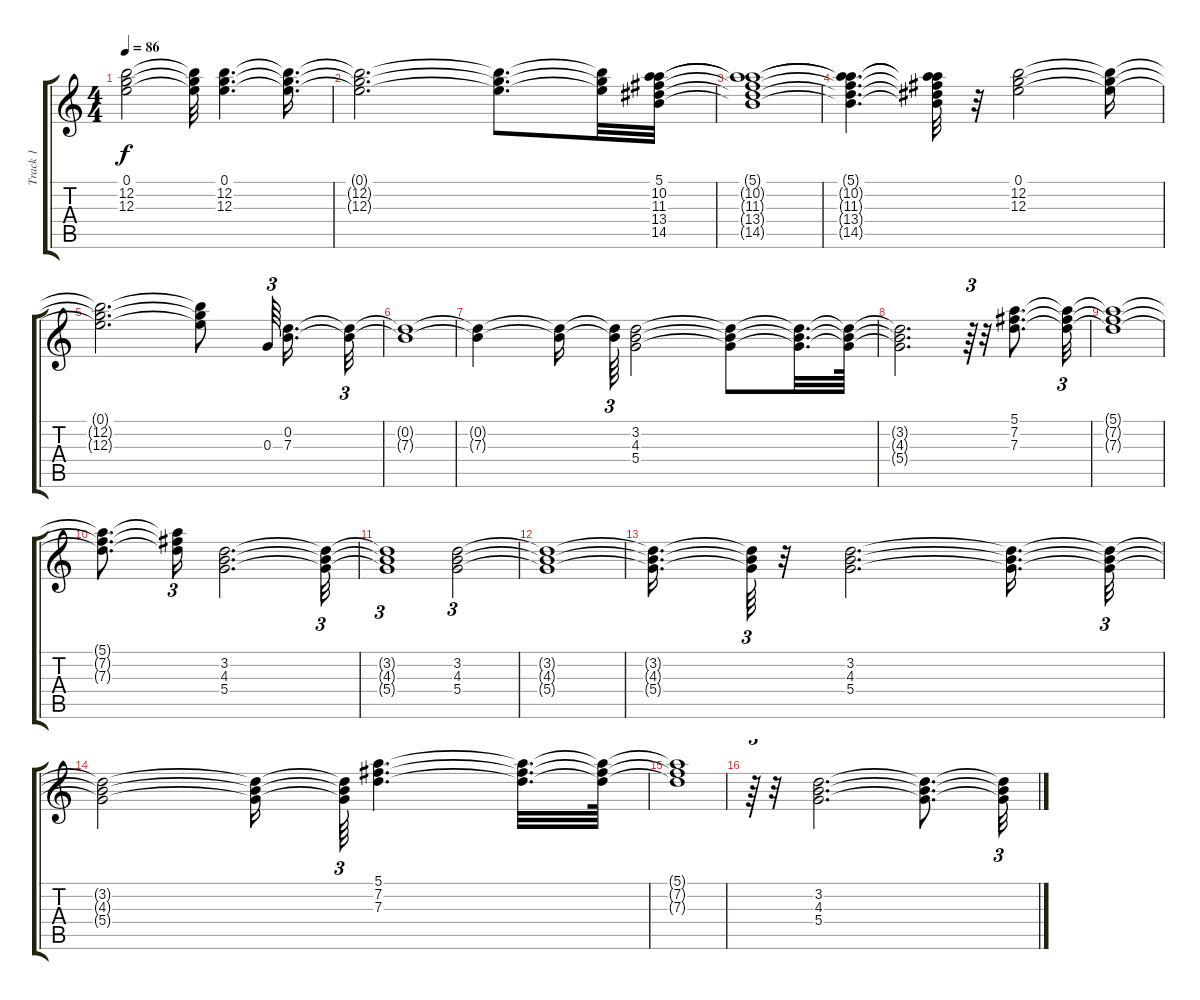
\track ("Track 1" "Track 1") {instrument acousticguitarsteel}
\staff {score tabs}
\tuning (E4 B3 G3 D3 A2 E2) {hide}
\ts (4 4)
\tempo 86
\clef g2
\ks c
(0.1{t} 12.2{t} 12.3{t}).2{dy f} (0.1{t} 12.2{t} 12.3{t}).32 (0.1 12.2 12.3).4{d} (0.1{t} 12.2{t} 12.3{t}).16{d} |
(0.1{t} 12.2{t} 12.3{t}).2{d} (0.1{t} 12.2{t} 12.3{t}).8{d} (0.1{t} 12.2{t} 12.3{t}).32 (5.1 10.2 11.3 13.4 14.5).32 |
(5.1{t} 10.2{t} 11.3{t} 13.4{t} 14.5{t}).1 |
(5.1{t} 10.2{t} 11.3{t} 13.4{t} 14.5{t}).4{d} (5.1{t} 10.2{t} 11.3{t} 13.4{t} 14.5{t}).32 r.32 (0.1 12.2 12.3).2 (0.1{t} 12.2{t} 12.3{t}).16 |
(0.1{t} 12.2{t} 12.3{t}).2{d} (0.1{t} 12.2{t} 12.3{t}).8 0.3.64{tu (3 2)} (0.2 7.3).16{d} (0.2{t} 7.3{t}).32{tu (3 2)} |
(0.2{t} 7.3{t}).1 |
(0.2{t} 7.3{t}).4 (0.2{t} 7.3{t}).16 (0.2{t} 7.3{t}).64{tu (3 2)} (3.2 4.3 5.4).2 (3.2{t} 4.3{t} 5.4{t}).8 (3.2{t} 4.3{t} 5.4{t}).32{d} (3.2{t} 4.3{t} 5.4{t}).64 |
(3.2{t} 4.3{t} 5.4{t}).2{d} r.64{tu (3 2)} r.32 (5.1 7.2 7.3).8{d} (5.1{t} 7.2{t} 7.3{t}).32{tu (3 2)} |
(5.1{t} 7.2{t} 7.3{t}).1 |
(5.1{t} 7.2{t} 7.3{t}).8{d} (5.1{t} 7.2{t} 7.3{t}).16{tu (3 2)} (3.2 4.3 5.4).2{d} (3.2{t} 4.3{t} 5.4{t}).32{tu (3 2)} |
(3.2{t} 4.3{t} 5.4{t}).1{tu (3 2)} (3.2 4.3 5.4).2{tu (3 2)} |
(3.2{t} 4.3{t} 5.4{t}).1 |
(3.2{t} 4.3{t} 5.4{t}).16{d} (3.2{t} 4.3{t} 5.4{t}).64{tu (3 2)} r.32 (3.2 4.3 5.4).2{d} (3.2{t} 4.3{t} 5.4{t}).16{d} (3.2{t} 4.3{t} 5.4{t}).32{tu (3 2)} |
(3.2{t} 4.3{t} 5.4{t}).2 (3.2{t} 4.3{t} 5.4{t}).16 (3.2{t} 4.3{t} 5.4{t}).64{tu (3 2)} (5.1 7.2 7.3).4{d} (5.1{t} 7.2{t} 7.3{t}).32{d} (5.1{t} 7.2{t} 7.3{t}).64 |
(5.1{t} 7.2{t} 7.3{t}).1 |
r.64{tu (3 2)} r.32 (3.2 4.3 5.4).2{d} (3.2{t} 4.3{t} 5.4{t}).8{d} (3.2{t} 4.3{t} 5.4{t}).32{tu (3 2)}
